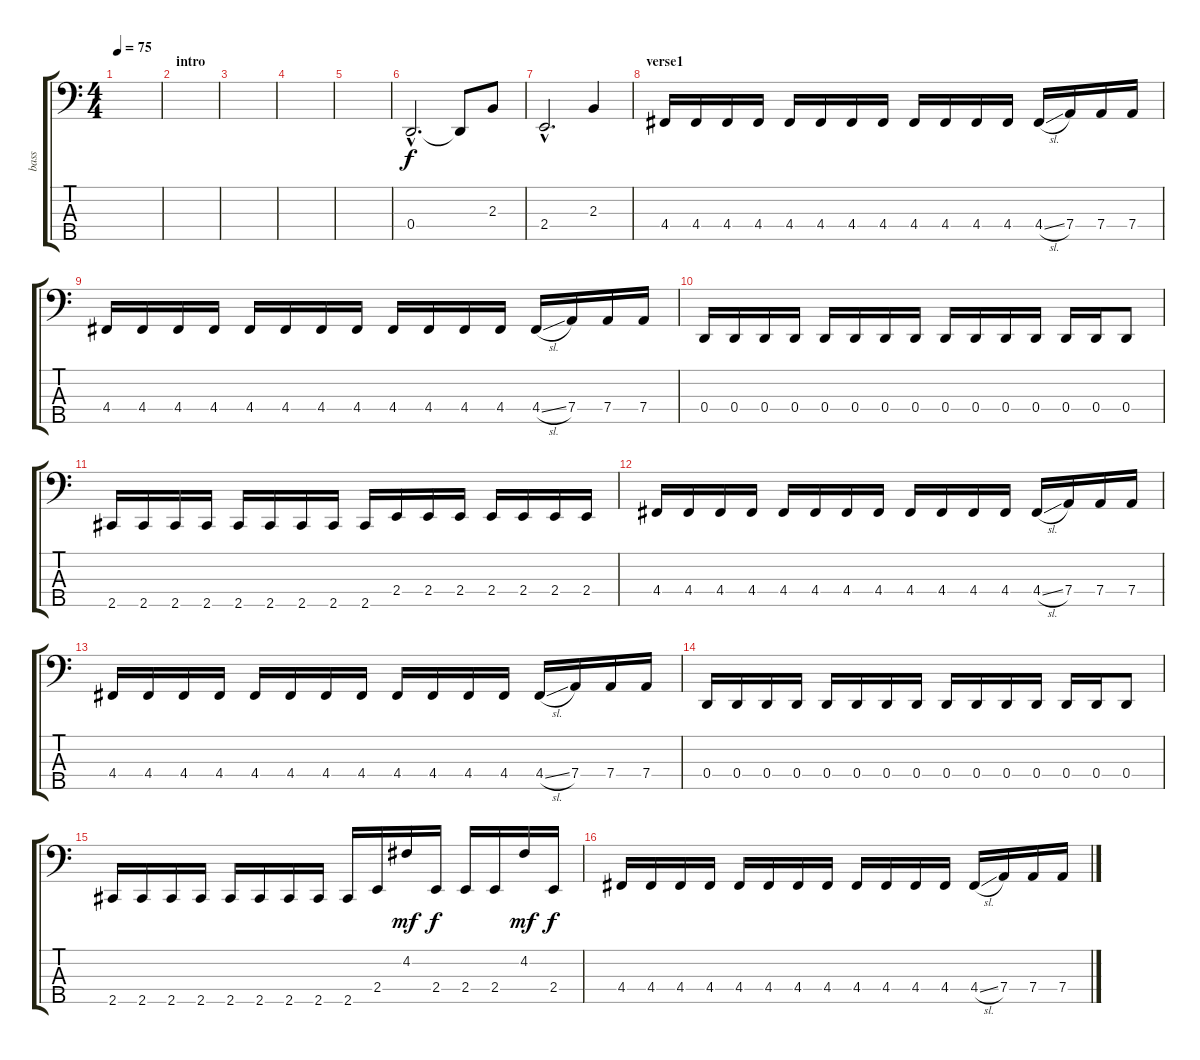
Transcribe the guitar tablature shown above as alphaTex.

\track ("bass" "bass") {instrument electricbassfinger}
\staff {score tabs}
\tuning (G2 D2 A1 D1 B0) {hide}
\ts (4 4)
\tempo 75
\clef f4
\ks c
|
\section ("" "intro")
|
|
|
|
0.4{hac}.2{d} 0.4{t}.8 2.3.8 |
2.4{hac}.2{d} 2.3.4 |
\section ("" "verse1")
4.4.16 4.4.16 4.4.16 4.4.16 4.4.16 4.4.16 4.4.16 4.4.16 4.4.16 4.4.16 4.4.16 4.4.16 4.4{sl}.16 7.4.16 7.4.16 7.4.16 |
4.4.16 4.4.16 4.4.16 4.4.16 4.4.16 4.4.16 4.4.16 4.4.16 4.4.16 4.4.16 4.4.16 4.4.16 4.4{sl}.16 7.4.16 7.4.16 7.4.16 |
0.4.16 0.4.16 0.4.16 0.4.16 0.4.16 0.4.16 0.4.16 0.4.16 0.4.16 0.4.16 0.4.16 0.4.16 0.4.16 0.4.16 0.4.8 |
2.5.16 2.5.16 2.5.16 2.5.16 2.5.16 2.5.16 2.5.16 2.5.16 2.5.16 2.4.16 2.4.16 2.4.16 2.4.16 2.4.16 2.4.16 2.4.16 |
4.4.16 4.4.16 4.4.16 4.4.16 4.4.16 4.4.16 4.4.16 4.4.16 4.4.16 4.4.16 4.4.16 4.4.16 4.4{sl}.16 7.4.16 7.4.16 7.4.16 |
4.4.16 4.4.16 4.4.16 4.4.16 4.4.16 4.4.16 4.4.16 4.4.16 4.4.16 4.4.16 4.4.16 4.4.16 4.4{sl}.16 7.4.16 7.4.16 7.4.16 |
0.4.16 0.4.16 0.4.16 0.4.16 0.4.16 0.4.16 0.4.16 0.4.16 0.4.16 0.4.16 0.4.16 0.4.16 0.4.16 0.4.16 0.4.8 |
2.5.16 2.5.16 2.5.16 2.5.16 2.5.16 2.5.16 2.5.16 2.5.16 2.5.16 2.4.16 4.2.16{dy mf} 2.4.16{dy f} 2.4.16 2.4.16 4.2.16{dy mf} 2.4.16{dy f} |
4.4.16 4.4.16 4.4.16 4.4.16 4.4.16 4.4.16 4.4.16 4.4.16 4.4.16 4.4.16 4.4.16 4.4.16 4.4{sl}.16 7.4.16 7.4.16 7.4.16
